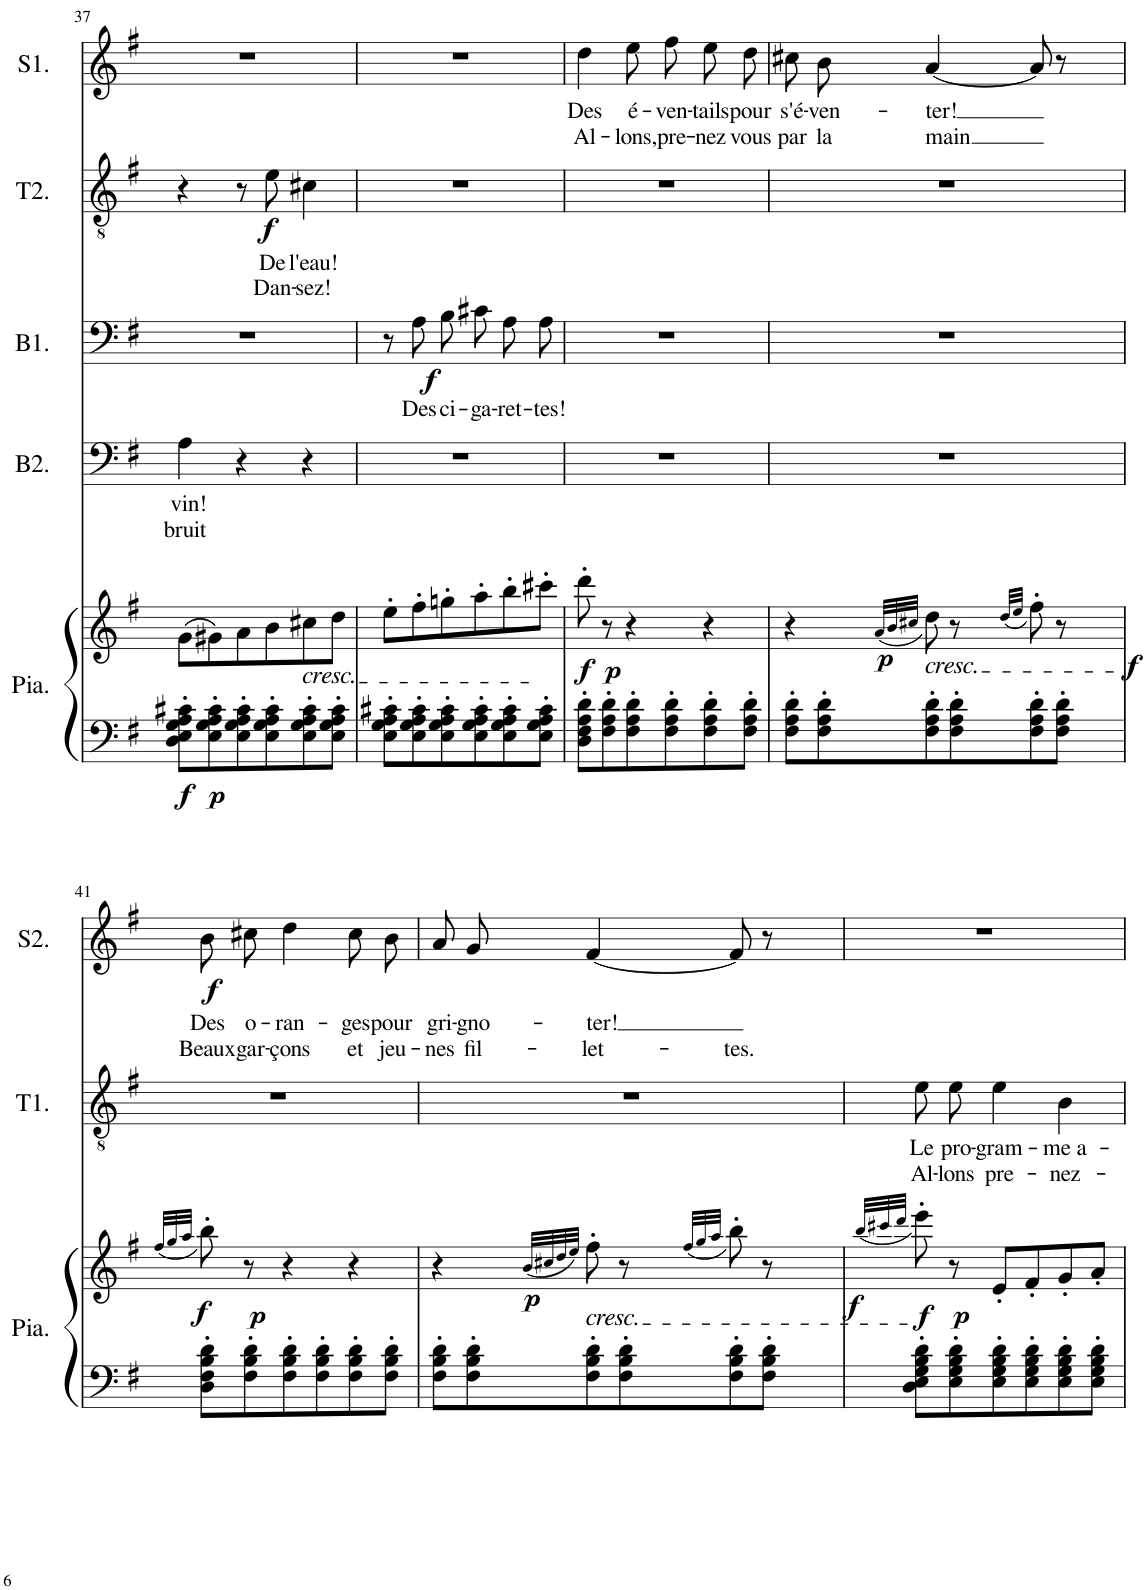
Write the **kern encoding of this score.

**kern	**kern	**dynam	**kern	**text	**text	**kern	**text	**dynam	**kern	**text	**text	**dynam	**kern	**text	**text	**kern	**text	**text	**dynam	**kern	**text	**text
*part7	*part7	*part7	*part6	*part6	*part6	*part5	*part5	*part5	*part4	*part4	*part4	*part4	*part3	*part3	*part3	*part2	*part2	*part2	*part2	*part1	*part1	*part1
*staff8	*staff7	*staff7/8	*staff6	*staff6	*staff6	*staff5	*staff5	*staff5	*staff4	*staff4	*staff4	*staff4	*staff3	*staff3	*staff3	*staff2	*staff2	*staff2	*staff2	*staff1	*staff1	*staff1
*I"Piano	*	*	*I"Basse 2	*	*	*I"Basse 1	*	*	*I"Ténor 2	*	*	*	*I"Ténor1	*	*	*I"Soprano 2	*	*	*	*I"Soprano 1	*	*
*I'Pia.	*	*	*I'B2.	*	*	*I'B1.	*	*	*I'T2.	*	*	*	*I'T1.	*	*	*I'S2.	*	*	*	*I'S1.	*	*
!!LO:PB:g=z
*clefF4	*clefG2	*	*clefF4	*	*	*clefF4	*	*	*clefGv2	*	*	*	*clefGv2	*	*	*clefG2	*	*	*	*clefG2	*	*
*k[f#]	*k[f#]	*	*k[f#]	*	*	*k[f#]	*	*	*k[f#]	*	*	*	*k[f#]	*	*	*k[f#]	*	*	*	*k[f#]	*	*
*M3/4	*M3/4	*	*M3/4	*	*	*M3/4	*	*	*M3/4	*	*	*	*M3/4	*	*	*M3/4	*	*	*	*M3/4	*	*
=37	=37	=37	=37	=37	=37	=37	=37	=37	=37	=37	=37	=37	=37	=37	=37	=37	=37	=37	=37	=37	=37	=37
!	!	!LO:DY:b=2	!	!LO:LY:b	!LO:LY:b	!	!	!	!	!	!	!	!	!	!	!	!	!	!	!	!	!
8D\' 8E\' 8G\' 8A\' 8c#X\'L	(8g\L	f	4A\	vin!	bruit	2.r	.	.	4r	.	.	.	2.r	.	.	2.r	.	.	.	2.r	.	.
!	!	!LO:DY:b=2	!	!	!	!	!	!	!	!	!	!	!	!	!	!	!	!	!	!	!	!
8E\' 8G\' 8A\' 8c#\'	8g#X\)	p	.	.	.	.	.	.	.	.	.	.	.	.	.	.	.	.	.	.	.	.
8E\' 8G\' 8A\' 8c#\'	8a\	.	4r	.	.	.	.	.	8r	.	.	.	.	.	.	.	.	.	.	.	.	.
!	!	!	!	!	!	!	!	!	!	!LO:LY:b	!LO:LY:b	!LO:DY:b	!	!	!	!	!	!	!	!	!	!
8E\' 8G\' 8A\' 8c#\'	8b\	.	.	.	.	.	.	.	8e\	-De	Dan-	f	.	.	.	.	.	.	.	.	.	.
!	!LO:TX:b:i:t=cresc.	!	!	!	!	!	!	!	!	!	!	!	!	!	!	!	!	!	!	!	!	!
!	!	!	!	!	!	!	!	!	!	!LO:LY:b	!LO:LY:b	!	!	!	!	!	!	!	!	!	!	!
8E\' 8G\' 8A\' 8c#\'	8cc#X\	.	4r	.	.	.	.	.	4c#X\	l'eau!	-sez!	.	.	.	.	.	.	.	.	.	.	.
8E\' 8G\' 8A\' 8c#\'J	8dd\J	.	.	.	.	.	.	.	.	.	.	.	.	.	.	.	.	.	.	.	.	.
=38	=38	=38	=38	=38	=38	=38	=38	=38	=38	=38	=38	=38	=38	=38	=38	=38	=38	=38	=38	=38	=38	=38
8E\' 8G\' 8A\' 8c#X\'L	8ee'\L	.	2.r	.	.	8r	.	.	2.r	.	.	.	2.r	.	.	2.r	.	.	.	2.r	.	.
!	!	!	!	!	!	!	!LO:LY:b	!LO:DY:b	!	!	!	!	!	!	!	!	!	!	!	!	!	!
8E\' 8G\' 8A\' 8c#\'	8ff#'\	.	.	.	.	8A\	Des	f	.	.	.	.	.	.	.	.	.	.	.	.	.	.
!	!	!	!	!	!	!	!LO:LY:b	!	!	!	!	!	!	!	!	!	!	!	!	!	!	!
8E\' 8G\' 8A\' 8c#\'	8ggn'\	.	.	.	.	8B\L	ci-	.	.	.	.	.	.	.	.	.	.	.	.	.	.	.
!	!	!	!	!	!	!	!LO:LY:b	!	!	!	!	!	!	!	!	!	!	!	!	!	!	!
8E\' 8G\' 8A\' 8c#\'	8aa'\	.	.	.	.	8c#X\J	-ga-	.	.	.	.	.	.	.	.	.	.	.	.	.	.	.
!	!	!	!	!	!	!	!LO:LY:b	!	!	!	!	!	!	!	!	!	!	!	!	!	!	!
8E\' 8G\' 8A\' 8c#\'	8bb'\	.	.	.	.	8A\L	-ret-	.	.	.	.	.	.	.	.	.	.	.	.	.	.	.
!	!	!	!	!	!	!	!LO:LY:b	!	!	!	!	!	!	!	!	!	!	!	!	!	!	!
8E\' 8G\' 8A\' 8c#\'J	8ccc#X'\J	.	.	.	.	8A\J	-tes!	.	.	.	.	.	.	.	.	.	.	.	.	.	.	.
=39	=39	=39	=39	=39	=39	=39	=39	=39	=39	=39	=39	=39	=39	=39	=39	=39	=39	=39	=39	=39	=39	=39
!	!	!LO:DY:b	!	!	!	!	!	!	!	!	!	!	!	!	!	!	!	!	!	!	!LO:LY:b	!LO:LY:b
8D\' 8F#\' 8A\' 8d\'L	8ddd'\	f	2.r	.	.	2.r	.	.	2.r	.	.	.	2.r	.	.	2.r	.	.	.	4dd\	Des	Al-
!	!	!LO:DY:b	!	!	!	!	!	!	!	!	!	!	!	!	!	!	!	!	!	!	!	!
8F#\' 8A\' 8d\'	8r	p	.	.	.	.	.	.	.	.	.	.	.	.	.	.	.	.	.	.	.	.
!	!	!	!	!	!	!	!	!	!	!	!	!	!	!	!	!	!	!	!	!	!LO:LY:b	!LO:LY:b
8F#\' 8A\' 8d\'	4r	.	.	.	.	.	.	.	.	.	.	.	.	.	.	.	.	.	.	8ee\L	é-	-lons,
!	!	!	!	!	!	!	!	!	!	!	!	!	!	!	!	!	!	!	!	!	!LO:LY:b	!LO:LY:b
8F#\' 8A\' 8d\'	.	.	.	.	.	.	.	.	.	.	.	.	.	.	.	.	.	.	.	8ff#\J	-ven-	pre-
!	!	!	!	!	!	!	!	!	!	!	!	!	!	!	!	!	!	!	!	!	!LO:LY:b	!LO:LY:b
8F#\' 8A\' 8d\'	4r	.	.	.	.	.	.	.	.	.	.	.	.	.	.	.	.	.	.	8ee\L	-tails	-nez
!	!	!	!	!	!	!	!	!	!	!	!	!	!	!	!	!	!	!	!	!	!LO:LY:b	!LO:LY:b
8F#\' 8A\' 8d\'J	.	.	.	.	.	.	.	.	.	.	.	.	.	.	.	.	.	.	.	8dd\J	pour	vous
=40	=40	=40	=40	=40	=40	=40	=40	=40	=40	=40	=40	=40	=40	=40	=40	=40	=40	=40	=40	=40	=40	=40
*	*^	*	*	*	*	*	*	*	*	*	*	*	*	*	*	*	*	*	*	*	*	*
!	!	!	!	!	!	!	!	!	!	!	!	!	!	!	!	!	!	!	!	!	!	!LO:LY:b	!LO:LY:b
8F#\' 8A\' 8d\'L	4r	8ryy	.	2.r	.	.	2.r	.	.	2.r	.	.	.	2.r	.	.	2.r	.	.	.	8cc#X\L	s'é-	par
!	!	!	!	!	!	!	!	!	!	!	!	!	!	!	!	!	!	!	!	!	!	!LO:LY:b	!LO:LY:b
8F#\' 8A\' 8d\'	.	32ryy	.	.	.	.	.	.	.	.	.	.	.	.	.	.	.	.	.	.	8b\J	-ven-	la
.	.	32aLLL	.	.	.	.	.	.	.	.	.	.	.	.	.	.	.	.	.	.	.	.	.
.	.	32b	.	.	.	.	.	.	.	.	.	.	.	.	.	.	.	.	.	.	.	.	.
!	!	!	!LO:DY:b	!	!	!	!	!	!	!	!	!	!	!	!	!	!	!	!	!	!	!	!
.	.	32cc#XJJJ	p	.	.	.	.	.	.	.	.	.	.	.	.	.	.	.	.	.	.	.	.
.	(32qa/LLL	.	.	.	.	.	.	.	.	.	.	.	.	.	.	.	.	.	.	.	.	.	.
.	32qb/	.	.	.	.	.	.	.	.	.	.	.	.	.	.	.	.	.	.	.	.	.	.
.	32qcc#X/JJJ	.	.	.	.	.	.	.	.	.	.	.	.	.	.	.	.	.	.	.	.	.	.
!	!LO:TX:b:i:t=cresc.	!	!	!	!	!	!	!	!	!	!	!	!	!	!	!	!	!	!	!	!	!	!
!	!	!	!	!	!	!	!	!	!	!	!	!	!	!	!	!	!	!	!	!	!	!LO:LY:b	!LO:LY:b
8F#\' 8A\' 8d\'	8dd\)	8.dd'L	.	.	.	.	.	.	.	.	.	.	.	.	.	.	.	.	.	.	[4a/	-ter!	main
8F#\' 8A\' 8d\'	8r	.	.	.	.	.	.	.	.	.	.	.	.	.	.	.	.	.	.	.	.	.	.
.	.	32ddLL	.	.	.	.	.	.	.	.	.	.	.	.	.	.	.	.	.	.	.	.	.
.	.	32eeJJJ	.	.	.	.	.	.	.	.	.	.	.	.	.	.	.	.	.	.	.	.	.
.	(32qdd/LLL	.	.	.	.	.	.	.	.	.	.	.	.	.	.	.	.	.	.	.	.	.	.
.	32qee/JJJ	.	.	.	.	.	.	.	.	.	.	.	.	.	.	.	.	.	.	.	.	.	.
8F#\' 8A\' 8d\'	8ff#'\)	8ff#'	.	.	.	.	.	.	.	.	.	.	.	.	.	.	.	.	.	.	8a/]	.	.
8F#\' 8A\' 8d\'J	8r	32ryy	.	.	.	.	.	.	.	.	.	.	.	.	.	.	.	.	.	.	8r	.	.
.	.	32ff#LLL	.	.	.	.	.	.	.	.	.	.	.	.	.	.	.	.	.	.	.	.	.
!	!	!	!LO:DY:b	!	!	!	!	!	!	!	!	!	!	!	!	!	!	!	!	!	!	!	!
.	.	32gg	f	.	.	.	.	.	.	.	.	.	.	.	.	.	.	.	.	.	.	.	.
.	.	32aaJJJ	.	.	.	.	.	.	.	.	.	.	.	.	.	.	.	.	.	.	.	.	.
*	*v	*v	*	*	*	*	*	*	*	*	*	*	*	*	*	*	*	*	*	*	*	*	*
!!LO:LB:g=z
=41	=41	=41	=41	=41	=41	=41	=41	=41	=41	=41	=41	=41	=41	=41	=41	=41	=41	=41	=41	=41	=41	=41
.	(32qff#/LLL	.	.	.	.	.	.	.	.	.	.	.	.	.	.	.	.	.	.	.	.	.
.	32qgg/	.	.	.	.	.	.	.	.	.	.	.	.	.	.	.	.	.	.	.	.	.
.	32qaa/JJJ	.	.	.	.	.	.	.	.	.	.	.	.	.	.	.	.	.	.	.	.	.
!	!	!LO:DY:b	!	!	!	!	!	!	!	!	!	!	!	!	!	!	!LO:LY:b	!LO:LY:b	!LO:DY:b	!	!	!
8D\' 8F#\' 8B\' 8d\'L	8bb'\)	f	2.r	.	.	2.r	.	.	2.r	.	.	.	2.r	.	.	8b\L	Des	Beaux	f	2.r	.	.
!	!	!LO:DY:b	!	!	!	!	!	!	!	!	!	!	!	!	!	!	!LO:LY:b	!LO:LY:b	!	!	!	!
8F#\' 8B\' 8d\'	8r	p	.	.	.	.	.	.	.	.	.	.	.	.	.	8cc#X\J	o-	gar-	.	.	.	.
!	!	!	!	!	!	!	!	!	!	!	!	!	!	!	!	!	!LO:LY:b	!LO:LY:b	!	!	!	!
8F#\' 8B\' 8d\'	4r	.	.	.	.	.	.	.	.	.	.	.	.	.	.	4dd\	-ran-	-çons	.	.	.	.
8F#\' 8B\' 8d\'	.	.	.	.	.	.	.	.	.	.	.	.	.	.	.	.	.	.	.	.	.	.
!	!	!	!	!	!	!	!	!	!	!	!	!	!	!	!	!	!LO:LY:b	!LO:LY:b	!	!	!	!
8F#\' 8B\' 8d\'	4r	.	.	.	.	.	.	.	.	.	.	.	.	.	.	8cc#\L	-ges	et	.	.	.	.
!	!	!	!	!	!	!	!	!	!	!	!	!	!	!	!	!	!LO:LY:b	!LO:LY:b	!	!	!	!
8F#\' 8B\' 8d\'J	.	.	.	.	.	.	.	.	.	.	.	.	.	.	.	8b\J	pour	jeu-	.	.	.	.
=42	=42	=42	=42	=42	=42	=42	=42	=42	=42	=42	=42	=42	=42	=42	=42	=42	=42	=42	=42	=42	=42	=42
*	*^	*	*	*	*	*	*	*	*	*	*	*	*	*	*	*	*	*	*	*	*	*
!	!	!	!	!	!	!	!	!	!	!	!	!	!	!	!	!	!	!LO:LY:b	!LO:LY:b	!	!	!	!
8F#\' 8B\' 8d\'L	4r	8ryy	.	2.r	.	.	2.r	.	.	2.r	.	.	.	2.r	.	.	8a/L	gri-	-nes	.	2.r	.	.
!	!	!	!	!	!	!	!	!	!	!	!	!	!	!	!	!	!	!LO:LY:b	!LO:LY:b	!	!	!	!
8F#\' 8B\' 8d\'	.	32bLLL	.	.	.	.	.	.	.	.	.	.	.	.	.	.	8g/J	-gno-	fil-	.	.	.	.
.	.	32cc#X	.	.	.	.	.	.	.	.	.	.	.	.	.	.	.	.	.	.	.	.	.
.	.	32dd	.	.	.	.	.	.	.	.	.	.	.	.	.	.	.	.	.	.	.	.	.
!	!	!	!LO:DY:b	!	!	!	!	!	!	!	!	!	!	!	!	!	!	!	!	!	!	!	!
.	.	32eeJJJ	p	.	.	.	.	.	.	.	.	.	.	.	.	.	.	.	.	.	.	.	.
.	(32qb/LLL	.	.	.	.	.	.	.	.	.	.	.	.	.	.	.	.	.	.	.	.	.	.
.	32qcc#X/	.	.	.	.	.	.	.	.	.	.	.	.	.	.	.	.	.	.	.	.	.	.
.	32qdd/	.	.	.	.	.	.	.	.	.	.	.	.	.	.	.	.	.	.	.	.	.	.
.	32qee/JJJ)	.	.	.	.	.	.	.	.	.	.	.	.	.	.	.	.	.	.	.	.	.	.
!	!LO:TX:b:i:t=cresc.	!	!	!	!	!	!	!	!	!	!	!	!	!	!	!	!	!	!	!	!	!	!
!	!	!	!	!	!	!	!	!	!	!	!	!	!	!	!	!	!	!LO:LY:b	!LO:LY:b	!	!	!	!
8F#\' 8B\' 8d\'	8ff#'\	8ff#'	.	.	.	.	.	.	.	.	.	.	.	.	.	.	[4f#/	-ter!	-let-	.	.	.	.
8F#\' 8B\' 8d\'	8r	32ryy	.	.	.	.	.	.	.	.	.	.	.	.	.	.	.	.	.	.	.	.	.
.	.	32ff#LLL	.	.	.	.	.	.	.	.	.	.	.	.	.	.	.	.	.	.	.	.	.
.	.	32gg	.	.	.	.	.	.	.	.	.	.	.	.	.	.	.	.	.	.	.	.	.
.	.	32aaJJJ	.	.	.	.	.	.	.	.	.	.	.	.	.	.	.	.	.	.	.	.	.
.	(32qff#/LLL	.	.	.	.	.	.	.	.	.	.	.	.	.	.	.	.	.	.	.	.	.	.
.	32qgg/	.	.	.	.	.	.	.	.	.	.	.	.	.	.	.	.	.	.	.	.	.	.
.	32qaa/JJJ	.	.	.	.	.	.	.	.	.	.	.	.	.	.	.	.	.	.	.	.	.	.
!	!	!	!	!	!	!	!	!	!	!	!	!	!	!	!	!	!	!	!LO:LY:b	!	!	!	!
8F#\' 8B\' 8d\'	8bb'\)	8bb	.	.	.	.	.	.	.	.	.	.	.	.	.	.	8f#/]	.	-tes.	.	.	.	.
8F#\' 8B\' 8d\'J	8r	32ryy	.	.	.	.	.	.	.	.	.	.	.	.	.	.	8r	.	.	.	.	.	.
.	.	32bbLLL	.	.	.	.	.	.	.	.	.	.	.	.	.	.	.	.	.	.	.	.	.
.	.	32ccc#X	.	.	.	.	.	.	.	.	.	.	.	.	.	.	.	.	.	.	.	.	.
!	!	!	!LO:DY:b	!	!	!	!	!	!	!	!	!	!	!	!	!	!	!	!	!	!	!	!
.	.	32dddJJJ	f	.	.	.	.	.	.	.	.	.	.	.	.	.	.	.	.	.	.	.	.
*	*v	*v	*	*	*	*	*	*	*	*	*	*	*	*	*	*	*	*	*	*	*	*	*
=43	=43	=43	=43	=43	=43	=43	=43	=43	=43	=43	=43	=43	=43	=43	=43	=43	=43	=43	=43	=43	=43	=43
.	(32qbb/LLL	.	.	.	.	.	.	.	.	.	.	.	.	.	.	.	.	.	.	.	.	.
.	32qccc#X/	.	.	.	.	.	.	.	.	.	.	.	.	.	.	.	.	.	.	.	.	.
.	32qddd/JJJ	.	.	.	.	.	.	.	.	.	.	.	.	.	.	.	.	.	.	.	.	.
!	!	!LO:DY:b	!	!	!	!	!	!	!	!	!	!	!	!LO:LY:b	!LO:LY:b	!	!	!	!	!	!	!
8D\' 8E\' 8G\' 8B\' 8d\'L	8eee'\)	f	2.r	.	.	2.r	.	.	2.r	.	.	.	8e\L	Le	Al-	2.r	.	.	.	2.r	.	.
!	!	!LO:DY:b	!	!	!	!	!	!	!	!	!	!	!	!LO:LY:b	!LO:LY:b	!	!	!	!	!	!	!
8E\' 8G\' 8B\' 8d\'	8r	p	.	.	.	.	.	.	.	.	.	.	8e\J	pro-	-lons	.	.	.	.	.	.	.
!	!	!	!	!	!	!	!	!	!	!	!	!	!	!LO:LY:b	!LO:LY:b	!	!	!	!	!	!	!
8E\' 8G\' 8B\' 8d\'	8e'/L	.	.	.	.	.	.	.	.	.	.	.	4e\	-gram-	pre-	.	.	.	.	.	.	.
8E\' 8G\' 8B\' 8d\'	8f#'/	.	.	.	.	.	.	.	.	.	.	.	.	.	.	.	.	.	.	.	.	.
!	!	!	!	!	!	!	!	!	!	!	!	!	!	!LO:LY:b	!LO:LY:b	!	!	!	!	!	!	!
8E\' 8G\' 8B\' 8d\'	8g'/	.	.	.	.	.	.	.	.	.	.	.	4B\	-me a-	-nez-	.	.	.	.	.	.	.
8E\' 8G\' 8B\' 8d\'J	8a'/J	.	.	.	.	.	.	.	.	.	.	.	.	.	.	.	.	.	.	.	.	.
=	=	=	=	=	=	=	=	=	=	=	=	=	=	=	=	=	=	=	=	=	=	=
*-	*-	*-	*-	*-	*-	*-	*-	*-	*-	*-	*-	*-	*-	*-	*-	*-	*-	*-	*-	*-	*-	*-
